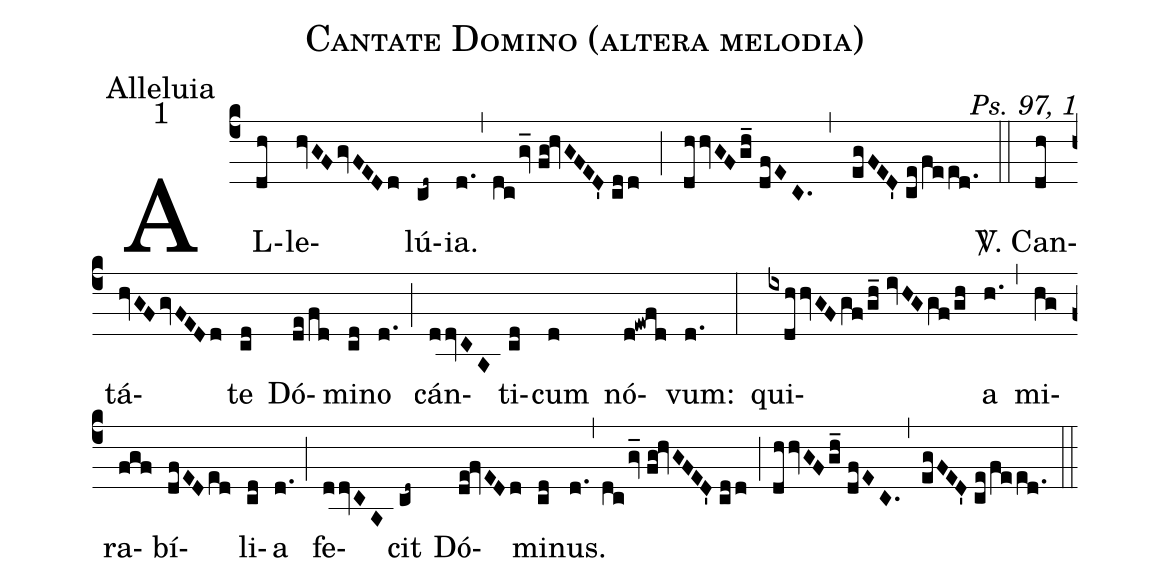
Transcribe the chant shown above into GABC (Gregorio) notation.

name:Cantate Domino (altera melodia);
office-part:Alleluia;
mode:1;
commentary:Ps. 97, 1;
%%
(c4)AL(dh)le(hvGFgvFEDd)lú(cd~)ia.(d.,dc/gv_//fg!hvGFED'//cdd;dh/hvGFgh_//dfEC.,egFED'//ce/feed.) (::) <sp>\Vbar.</sp> Can(dh)tá(hvGFgvFEDd)te(cd) Dó(de/fd)mi(cd)no(d.) (;) cán(ddvCA)ti(cd)cum(d) nó(d!ewfd)vum:(d.) (:) qui(ixdhhvGF/gf/gh_//ivHGgf/gh)a(h.) (,) mi(hg)ra(fgf)bí(dfEDed)li(cd)a(d.) (;) fe(ddvCA)cit(cd~) Dó(de!fvEDd)mi(cd)nus.(d.,dc/gv_//fg!hvGFED'//cdd;dh/hvGFgh_//dfEC.,egFED'//ce/feed.) (::)
